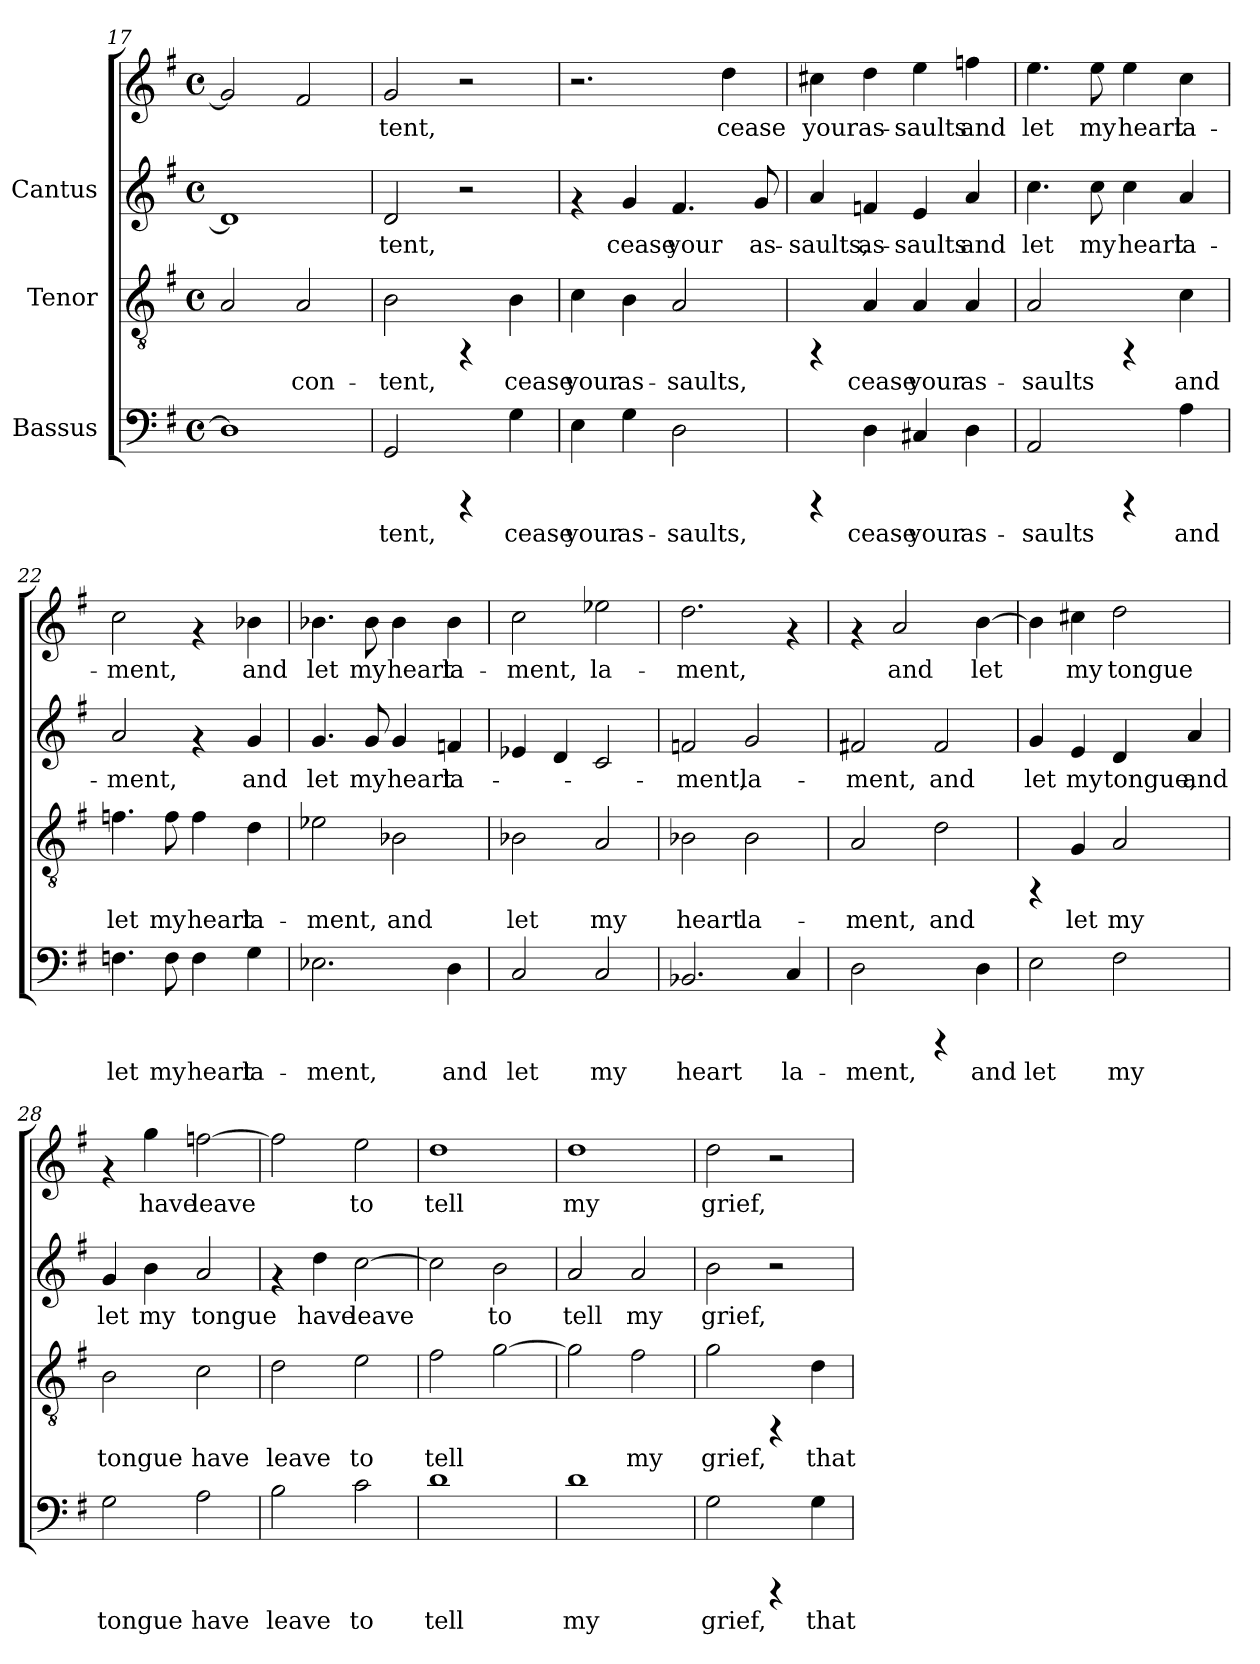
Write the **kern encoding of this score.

**kern	**text	**kern	**text	**kern	**text	**kern	**text
*part3	*part3	*part2	*part2	*part1	*part1	*part1	*part1
*staff4	*staff4	*staff3	*staff3	*staff2	*staff2	*staff1	*staff1
*I"Bassus	*	*I"Tenor	*	*I"Cantus	*	*	*
*clefF4	*	*clefGv2	*	*clefG2	*	*clefG2	*
*k[f#]	*	*k[f#]	*	*k[f#]	*	*k[f#]	*
*G:	*	*G:	*	*G:	*	*G:	*
*M4/4	*	*M4/4	*	*M4/4	*	*M4/4	*
*met(c)	*	*met(c)	*	*met(c)	*	*met(c)	*
=17	=17	=17	=17	=17	=17	=17	=17
!	!	!	!LO:LY:b:cj	!	!	!	!
1D]	.	2A/	-	1d]	.	2g/]	.
!	!	!	!LO:LY:b:cj	!	!	!	!
.	.	2A/	con-	.	.	2f#/	.
=18	=18	=18	=18	=18	=18	=18	=18
!	!LO:LY:b:cj	!	!LO:LY:b:cj	!	!LO:LY:b:cj	!	!LO:LY:b:cj
2GG/	-tent,	2B\	-tent,	2d/	tent,	2g/	-tent,
4rCCC	.	4rFF	.	2r	.	2r	.
!	!LO:LY:b:cj	!	!LO:LY:b:cj	!	!	!	!
4G\	cease	4B\	cease	.	.	.	.
!!LO:PB:g=z
=19	=19	=19	=19	=19	=19	=19	=19
!	!LO:LY:b:cj	!	!LO:LY:b:cj	!	!	!	!
4E\	your	4c\	your	4rf	.	2.r	.
!	!LO:LY:b:cj	!	!LO:LY:b:cj	!	!LO:LY:b:cj	!	!
4G\	as-	4B\	as-	4g/	cease	.	.
!	!LO:LY:b:cj	!	!LO:LY:b:cj	!	!LO:LY:b:cj	!	!
2D\	-saults,	2A/	-saults,	4.f#/	your	.	.
!	!	!	!	!	!	!	!LO:LY:b:cj
.	.	.	.	.	.	4dd\	cease
!	!	!	!	!	!LO:LY:b:cj	!	!
.	.	.	.	8g/	as-	.	.
=20	=20	=20	=20	=20	=20	=20	=20
!	!	!	!	!	!LO:LY:b:cj	!	!LO:LY:b:cj
4rCCC	.	4rFF	.	4a/	saults,	4cc#X\	-your
!	!LO:LY:b:cj	!	!LO:LY:b:cj	!	!LO:LY:b:cj	!	!LO:LY:b:cj
4D\	cease	4A/	cease	4fn/	as-	4dd\	as-
!	!LO:LY:b:cj	!	!LO:LY:b:cj	!	!LO:LY:b:cj	!	!LO:LY:b:cj
4C#X/	your	4A/	your	4e/	-saults	4ee\	-saults
!	!LO:LY:b:cj	!	!LO:LY:b:cj	!	!LO:LY:b:cj	!	!LO:LY:b:cj
4D\	as-	4A/	as-	4a/	and	4ffn\	and
=21	=21	=21	=21	=21	=21	=21	=21
!	!LO:LY:b:cj	!	!LO:LY:b:cj	!	!LO:LY:b:cj	!	!LO:LY:b:cj
2AA/	-saults	2A/	-saults	4.cc\	-let	4.ee\	let
!	!	!	!	!	!LO:LY:b:cj	!	!LO:LY:b:cj
.	.	.	.	8cc\	my	8ee\	my
!	!	!	!	!	!LO:LY:b:cj	!	!LO:LY:b:cj
4rCCC	.	4rFF	.	4cc\	heart	4ee\	heart
!	!LO:LY:b:cj	!	!LO:LY:b:cj	!	!LO:LY:b:cj	!	!LO:LY:b:cj
4A\	and	4c\	and	4a/	la-	4cc\	la-
=22	=22	=22	=22	=22	=22	=22	=22
!	!LO:LY:b:cj	!	!LO:LY:b:cj	!	!LO:LY:b:cj	!	!LO:LY:b:cj
4.Fn\	let	4.fn\	let	2a/	ment,	2cc\	-ment,
!	!LO:LY:b:cj	!	!LO:LY:b:cj	!	!	!	!
8F\	my	8f\	my	.	.	.	.
!	!LO:LY:b:cj	!	!LO:LY:b:cj	!	!	!	!
4F\	heart	4f\	heart	4rf	.	4rf	.
!	!LO:LY:b:cj	!	!LO:LY:b:cj	!	!LO:LY:b:cj	!	!LO:LY:b:cj
4G\	la-	4d\	la-	4g/	and	4b-X\	and
!!LO:LB:g=z
=23	=23	=23	=23	=23	=23	=23	=23
!	!LO:LY:b:cj	!	!LO:LY:b:cj	!	!LO:LY:b:cj	!	!LO:LY:b:cj
2.E-X\	-ment,	2e-X\	-ment,	4.g/	-let	4.b-X\	let
!	!	!	!	!	!LO:LY:b:cj	!	!LO:LY:b:cj
.	.	.	.	8g/	my	8b-\	my
!	!	!	!LO:LY:b:cj	!	!LO:LY:b:cj	!	!LO:LY:b:cj
.	.	2B-X\	and	4g/	heart	4b-\	heart
!	!LO:LY:b:cj	!	!	!	!LO:LY:b:cj	!	!LO:LY:b:cj
4D\	and	.	.	4fn/	la-	4b-\	la-
=24	=24	=24	=24	=24	=24	=24	=24
!	!LO:LY:b:cj	!	!LO:LY:b:cj	!	!	!	!LO:LY:b:cj
2C/	let	2B-X\	let	4e-X/	.	2cc\	-ment,
.	.	.	.	4d/	.	.	.
!	!LO:LY:b:cj	!	!LO:LY:b:cj	!	!	!	!LO:LY:b:cj
2C/	my	2A/	my	2c/	.	2ee-X\	la-
=25	=25	=25	=25	=25	=25	=25	=25
!	!LO:LY:b:cj	!	!LO:LY:b:cj	!	!LO:LY:b:cj	!	!LO:LY:b:cj
2.BB-X/	heart	2B-X\	heart	2fn/	ment,	2.dd\	-ment,
!	!	!	!LO:LY:b:cj	!	!LO:LY:b:cj	!	!
.	.	2B-\	la-	2g/	la-	.	.
!	!LO:LY:b:cj	!	!	!	!	!	!
4C/	la-	.	.	.	.	4rf	.
=26	=26	=26	=26	=26	=26	=26	=26
!	!LO:LY:b:cj	!	!LO:LY:b:cj	!	!LO:LY:b:cj	!	!
2D\	-ment,	2A/	-ment,	2f#X/	ment,	4rf	.
!	!	!	!	!	!	!	!LO:LY:b:cj
.	.	.	.	.	.	2a/	-and
!	!	!	!LO:LY:b:cj	!	!LO:LY:b:cj	!	!
4rCCC	.	2d\	and	2f#/	and	.	.
!	!LO:LY:b:cj	!	!	!	!	!	!LO:LY:b:cj
4D\	and	.	.	.	.	[>4b\	let
=27	=27	=27	=27	=27	=27	=27	=27
!	!LO:LY:b:cj	!	!	!	!LO:LY:b:cj	!	!LO:LY:b:cj
2E\	let	4rFF	.	4g/	let	4b\]	.
!	!	!	!LO:LY:b:cj	!	!LO:LY:b:cj	!	!LO:LY:b:cj
.	.	4G/	let	4e/	my	4cc#X\	my
!	!LO:LY:b:cj	!	!LO:LY:b:cj	!	!LO:LY:b:cj	!	!LO:LY:b:cj
2F#\	my	2A/	my	4d/	tongue,	2dd\	tongue
!	!	!	!	!	!LO:LY:b:cj	!	!
.	.	.	.	4a/	and	.	.
!!LO:LB:g=z
=28	=28	=28	=28	=28	=28	=28	=28
!	!LO:LY:b:cj	!	!LO:LY:b:cj	!	!LO:LY:b:cj	!	!
2G\	tongue	2B\	tongue	4g/	let	4rf	.
!	!	!	!	!	!LO:LY:b:cj	!	!LO:LY:b:cj
.	.	.	.	4b\	my	4gg\	have
!	!LO:LY:b:cj	!	!LO:LY:b:cj	!	!LO:LY:b:cj	!	!LO:LY:b:cj
2A\	have	2c\	have	2a/	tongue	[>2ffn\	leave
=29	=29	=29	=29	=29	=29	=29	=29
!	!LO:LY:b:cj	!	!LO:LY:b:cj	!	!	!	!LO:LY:b:cj
2B\	leave	2d\	leave	4rf	.	2ffn\]	.
!	!	!	!	!	!LO:LY:b:cj	!	!
.	.	.	.	4dd\	have	.	.
!	!LO:LY:b:cj	!	!LO:LY:b:cj	!	!LO:LY:b:cj	!	!LO:LY:b:cj
2c\	to	2e\	to	[>2cc\	leave	2ee\	to
=30	=30	=30	=30	=30	=30	=30	=30
!	!LO:LY:b:cj	!	!LO:LY:b:cj	!	!LO:LY:b:cj	!	!LO:LY:b:cj
1d	tell	2f#\	tell	2cc\]	.	1dd	tell
!	!	!	!LO:LY:b:cj	!	!LO:LY:b:cj	!	!
.	.	[>2g\	.	2b\	to	.	.
=31	=31	=31	=31	=31	=31	=31	=31
!	!LO:LY:b:cj	!	!LO:LY:b:cj	!	!LO:LY:b:cj	!	!LO:LY:b:cj
1d	my	2g\]	.	2a/	tell	1dd	my
!	!	!	!LO:LY:b:cj	!	!LO:LY:b:cj	!	!
.	.	2f#\	my	2a/	my	.	.
=32	=32	=32	=32	=32	=32	=32	=32
!	!LO:LY:b:cj	!	!LO:LY:b:cj	!	!LO:LY:b:cj	!	!LO:LY:b:cj
2G\	grief,	2g\	grief,	2b\	grief,	2dd\	grief,
4rCCC	.	4rFF	.	2r	.	2r	.
!	!LO:LY:b:cj	!	!LO:LY:b:cj	!	!	!	!
4G\	that	4d\	that	.	.	.	.
=	=	=	=	=	=	=	=
*-	*-	*-	*-	*-	*-	*-	*-
